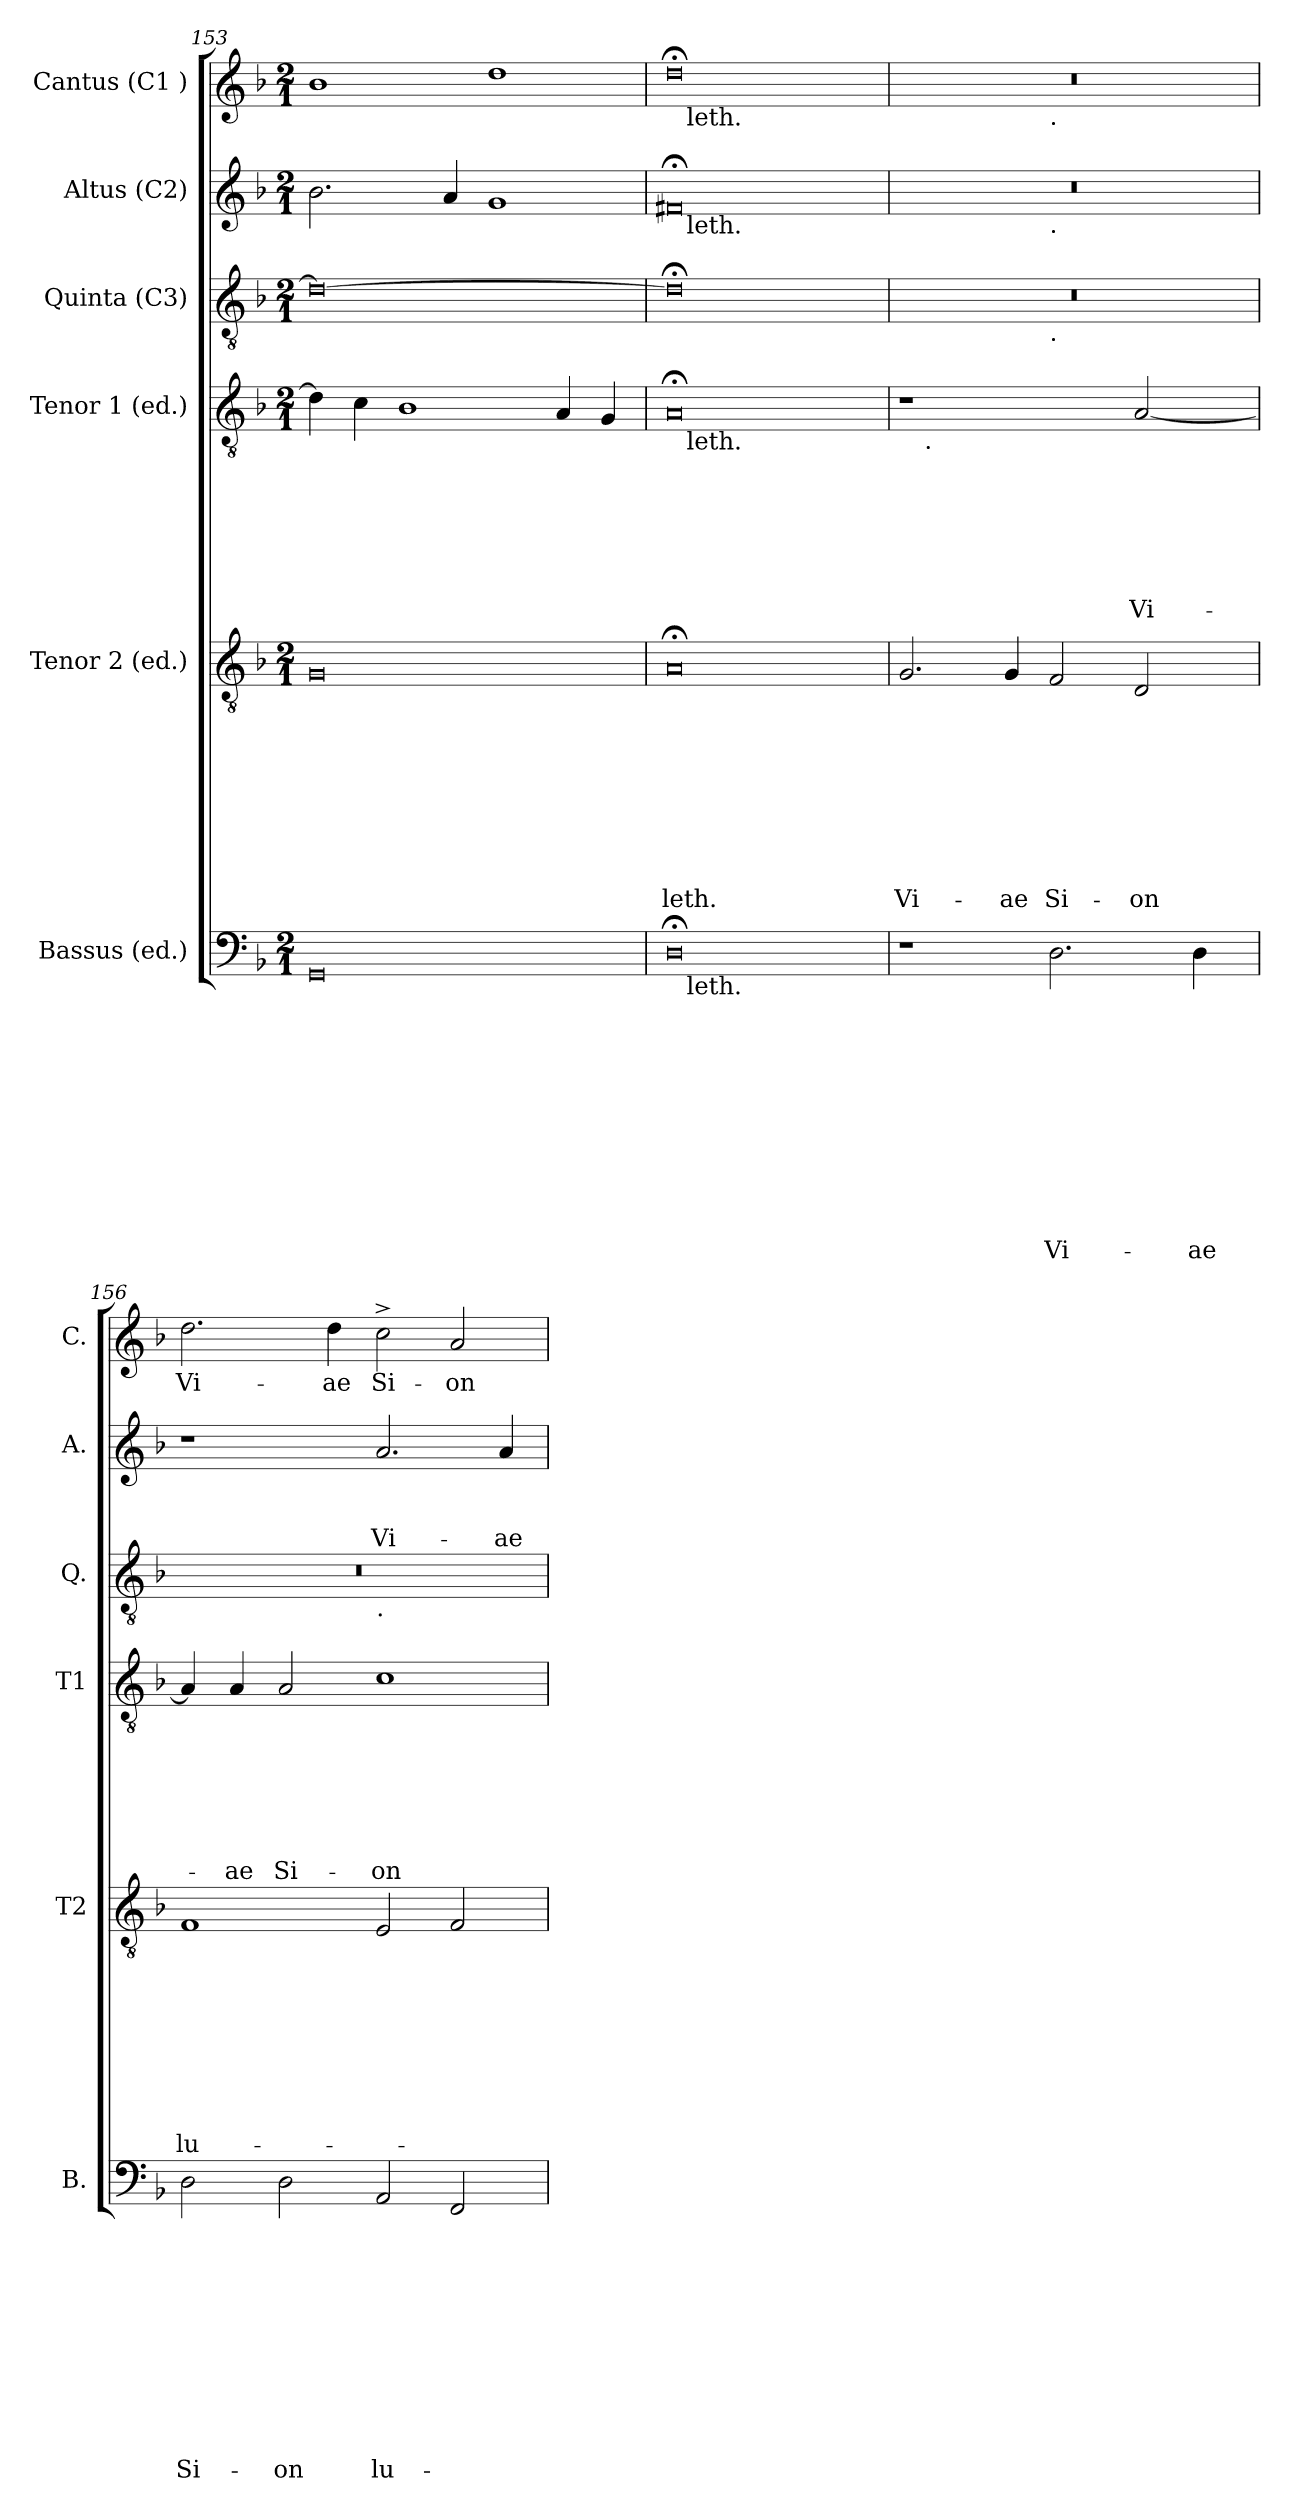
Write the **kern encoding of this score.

**kern	**text	**text	**text	**text	**text	**text	**text	**text	**text	**text	**text	**kern	**text	**text	**text	**text	**text	**text	**text	**text	**text	**kern	**text	**text	**text	**text	**text	**text	**text	**kern	**kern	**text	**text	**text	**kern	**text
*part6	*part6	*part6	*part6	*part6	*part6	*part6	*part6	*part6	*part6	*part6	*part6	*part5	*part5	*part5	*part5	*part5	*part5	*part5	*part5	*part5	*part5	*part4	*part4	*part4	*part4	*part4	*part4	*part4	*part4	*part3	*part2	*part2	*part2	*part2	*part1	*part1
*staff6	*staff6	*staff6	*staff6	*staff6	*staff6	*staff6	*staff6	*staff6	*staff6	*staff6	*staff6	*staff5	*staff5	*staff5	*staff5	*staff5	*staff5	*staff5	*staff5	*staff5	*staff5	*staff4	*staff4	*staff4	*staff4	*staff4	*staff4	*staff4	*staff4	*staff3	*staff2	*staff2	*staff2	*staff2	*staff1	*staff1
*I"Bassus (ed.)	*	*	*	*	*	*	*	*	*	*	*	*I"Tenor 2 (ed.)	*	*	*	*	*	*	*	*	*	*I"Tenor 1 (ed.)	*	*	*	*	*	*	*	*I"Quinta (C3)	*I"Altus (C2)	*	*	*	*I"Cantus (C1 )	*
*I'B.	*	*	*	*	*	*	*	*	*	*	*	*I'T2	*	*	*	*	*	*	*	*	*	*I'T1	*	*	*	*	*	*	*	*I'Q.	*I'A.	*	*	*	*I'C.	*
*clefF4	*	*	*	*	*	*	*	*	*	*	*	*clefGv2	*	*	*	*	*	*	*	*	*	*clefGv2	*	*	*	*	*	*	*	*clefGv2	*clefG2	*	*	*	*clefG2	*
*k[b-]	*	*	*	*	*	*	*	*	*	*	*	*k[b-]	*	*	*	*	*	*	*	*	*	*k[b-]	*	*	*	*	*	*	*	*k[b-]	*k[b-]	*	*	*	*k[b-]	*
*F:	*	*	*	*	*	*	*	*	*	*	*	*F:	*	*	*	*	*	*	*	*	*	*F:	*	*	*	*	*	*	*	*F:	*F:	*	*	*	*F:	*
*M2/1	*	*	*	*	*	*	*	*	*	*	*	*M2/1	*	*	*	*	*	*	*	*	*	*M2/1	*	*	*	*	*	*	*	*M2/1	*M2/1	*	*	*	*M2/1	*
=153	=153	=153	=153	=153	=153	=153	=153	=153	=153	=153	=153	=153	=153	=153	=153	=153	=153	=153	=153	=153	=153	=153	=153	=153	=153	=153	=153	=153	=153	=153	=153	=153	=153	=153	=153	=153
0GG	.	.	.	.	.	.	.	.	.	.	.	0G	.	.	.	.	.	.	.	.	.	4d\]	.	.	.	.	.	.	.	0d_	2.b-\	.	.	.	1b-	.
.	.	.	.	.	.	.	.	.	.	.	.	.	.	.	.	.	.	.	.	.	.	4c\	.	.	.	.	.	.	.	.	.	.	.	.	.	.
.	.	.	.	.	.	.	.	.	.	.	.	.	.	.	.	.	.	.	.	.	.	1B-	.	.	.	.	.	.	.	.	.	.	.	.	.	.
.	.	.	.	.	.	.	.	.	.	.	.	.	.	.	.	.	.	.	.	.	.	.	.	.	.	.	.	.	.	.	4a/	.	.	.	.	.
.	.	.	.	.	.	.	.	.	.	.	.	.	.	.	.	.	.	.	.	.	.	.	.	.	.	.	.	.	.	.	1g	.	.	.	1dd	.
.	.	.	.	.	.	.	.	.	.	.	.	.	.	.	.	.	.	.	.	.	.	4A/	.	.	.	.	.	.	.	.	.	.	.	.	.	.
.	.	.	.	.	.	.	.	.	.	.	.	.	.	.	.	.	.	.	.	.	.	4G/	.	.	.	.	.	.	.	.	.	.	.	.	.	.
=154	=154	=154	=154	=154	=154	=154	=154	=154	=154	=154	=154	=154	=154	=154	=154	=154	=154	=154	=154	=154	=154	=154	=154	=154	=154	=154	=154	=154	=154	=154	=154	=154	=154	=154	=154	=154
!	!	!	!	!	!	!	!	!	!	!	!	!	!	!	!	!	!	!	!	!	!LO:LY:b	!	!	!	!	!	!	!	!	!	!	!	!	!	!	!
*^	*	*	*	*	*	*	*	*	*	*	*	*	*	*	*	*	*	*	*	*	*	*^	*	*	*	*	*	*	*	*	*^	*	*	*	*^	*
0D;<	16ryy	.	.	.	.	.	.	.	.	.	.	.	0A;	.	.	.	.	.	.	.	.	-leth.	0A;	16ryy	.	.	.	.	.	.	.	0d;<]	0f#X;	16ryy	.	.	.	0dd;<	16ryy	.
!	!	!	!	!	!	!	!	!	!	!	!	!	!	!	!	!	!	!	!	!	!	!	!	!	!	!	!	!	!	!	!	!	!	!	!	!	!	!	!LO:TX:b:t=leth.	!
!	!	!	!	!	!	!	!	!	!	!	!	!	!	!	!	!	!	!	!	!	!	!	!	!	!	!	!	!	!	!	!	!	!	!LO:TX:b:t=leth.	!	!	!	!	!	!
!	!	!	!	!	!	!	!	!	!	!	!	!	!	!	!	!	!	!	!	!	!	!	!	!LO:TX:b:t=leth.	!	!	!	!	!	!	!	!	!	!	!	!	!	!	!	!
!	!LO:TX:b:t=leth.	!	!	!	!	!	!	!	!	!	!	!	!	!	!	!	!	!	!	!	!	!	!	!	!	!	!	!	!	!	!	!	!	!	!	!	!	!	!	!
.	1ryy	.	.	.	.	.	.	.	.	.	.	.	.	.	.	.	.	.	.	.	.	.	.	1ryy	.	.	.	.	.	.	.	.	.	1ryy	.	.	.	.	1ryy	.
.	2...ryy	.	.	.	.	.	.	.	.	.	.	.	.	.	.	.	.	.	.	.	.	.	.	2...ryy	.	.	.	.	.	.	.	.	.	2...ryy	.	.	.	.	2...ryy	.
!!LO:LB:g=z	!!
=155	=155	=155	=155	=155	=155	=155	=155	=155	=155	=155	=155	=155	=155	=155	=155	=155	=155	=155	=155	=155	=155	=155	=155	=155	=155	=155	=155	=155	=155	=155	=155	=155	=155	=155	=155	=155	=155	=155	=155	=155
!	!	!	!	!	!	!	!	!	!	!	!	!	!	!	!	!	!	!	!	!	!	!LO:LY:b	!	!	!	!	!	!	!	!	!	!	!	!	!	!	!	!	!	!
*v	*v	*	*	*	*	*	*	*	*	*	*	*	*	*	*	*	*	*	*	*	*	*	*	*	*	*	*	*	*	*	*	*^	*	*	*	*	*	*	*	*
1r	.	.	.	.	.	.	.	.	.	.	.	2.G/	.	.	.	.	.	.	.	.	Vi-	1r	16.ryy	.	.	.	.	.	.	.	0r	1ryy	0r	1ryy	.	.	.	0r	1ryy	.
!	!	!	!	!	!	!	!	!	!	!	!	!	!	!	!	!	!	!	!	!	!	!	!LO:TX:b:t=.	!	!	!	!	!	!	!	!	!	!	!	!	!	!	!	!	!
.	.	.	.	.	.	.	.	.	.	.	.	.	.	.	.	.	.	.	.	.	.	.	1ryy	.	.	.	.	.	.	.	.	.	.	.	.	.	.	.	.	.
!	!	!	!	!	!	!	!	!	!	!	!	!	!	!	!	!	!	!	!	!	!LO:LY:b	!	!	!	!	!	!	!	!	!	!	!	!	!	!	!	!	!	!	!
.	.	.	.	.	.	.	.	.	.	.	.	4G/	.	.	.	.	.	.	.	.	-ae	.	.	.	.	.	.	.	.	.	.	.	.	.	.	.	.	.	.	.
!	!	!	!	!	!	!	!	!	!	!	!	!	!	!	!	!	!	!	!	!	!	!	!	!	!	!	!	!	!	!	!	!	!	!	!	!	!	!	!LO:TX:b:t=.	!
!	!	!	!	!	!	!	!	!	!	!	!	!	!	!	!	!	!	!	!	!	!	!	!	!	!	!	!	!	!	!	!	!	!	!LO:TX:b:t=.	!	!	!	!	!	!
!	!	!	!	!	!	!	!	!	!	!	!	!	!	!	!	!	!	!	!	!	!	!	!	!	!	!	!	!	!	!	!	!LO:TX:b:t=.	!	!	!	!	!	!	!	!
!	!	!	!	!	!	!	!	!	!	!	!LO:LY:b	!	!	!	!	!	!	!	!	!	!LO:LY:b	!	!	!	!	!	!	!	!	!	!	!	!	!	!	!	!	!	!	!
2.D\	.	.	.	.	.	.	.	.	.	.	-Vi-	2F/	.	.	.	.	.	.	.	.	Si-	2ryy	.	.	.	.	.	.	.	.	.	1ryy	.	1ryy	.	.	.	.	1ryy	.
.	.	.	.	.	.	.	.	.	.	.	.	.	.	.	.	.	.	.	.	.	.	.	2ryy	.	.	.	.	.	.	.	.	.	.	.	.	.	.	.	.	.
!	!	!	!	!	!	!	!	!	!	!	!	!	!	!	!	!	!	!	!	!	!LO:LY:b	!	!	!	!	!	!	!	!	!LO:LY:b	!	!	!	!	!	!	!	!	!	!
.	.	.	.	.	.	.	.	.	.	.	.	2D/	.	.	.	.	.	.	.	.	-on	[<2A/	.	.	.	.	.	.	.	-Vi-	.	.	.	.	.	.	.	.	.	.
.	.	.	.	.	.	.	.	.	.	.	.	.	.	.	.	.	.	.	.	.	.	.	4ryy	.	.	.	.	.	.	.	.	.	.	.	.	.	.	.	.	.
!	!	!	!	!	!	!	!	!	!	!	!LO:LY:b	!	!	!	!	!	!	!	!	!	!	!	!	!	!	!	!	!	!	!	!	!	!	!	!	!	!	!	!	!
4D\	.	.	.	.	.	.	.	.	.	.	-ae	.	.	.	.	.	.	.	.	.	.	.	.	.	.	.	.	.	.	.	.	.	.	.	.	.	.	.	.	.
.	.	.	.	.	.	.	.	.	.	.	.	.	.	.	.	.	.	.	.	.	.	.	8ryy	.	.	.	.	.	.	.	.	.	.	.	.	.	.	.	.	.
.	.	.	.	.	.	.	.	.	.	.	.	.	.	.	.	.	.	.	.	.	.	.	32ryy	.	.	.	.	.	.	.	.	.	.	.	.	.	.	.	.	.
=156	=156	=156	=156	=156	=156	=156	=156	=156	=156	=156	=156	=156	=156	=156	=156	=156	=156	=156	=156	=156	=156	=156	=156	=156	=156	=156	=156	=156	=156	=156	=156	=156	=156	=156	=156	=156	=156	=156	=156	=156
!	!	!	!	!	!	!	!	!	!	!	!LO:LY:b	!	!	!	!	!	!	!	!	!	!LO:LY:b	!	!	!	!	!	!	!	!	!	!	!	!	!	!	!	!	!	!	!LO:LY:b
*	*	*	*	*	*	*	*	*	*	*	*	*	*	*	*	*	*	*	*	*	*	*	*	*	*	*	*	*	*	*	*	*	*v	*v	*	*	*	*	*	*
*	*	*	*	*	*	*	*	*	*	*	*	*	*	*	*	*	*	*	*	*	*	*v	*v	*	*	*	*	*	*	*	*	*	*	*	*	*	*v	*v	*
2D\	.	.	.	.	.	.	.	.	.	.	Si-	1F	.	.	.	.	.	.	.	.	lu-	4A/]	.	.	.	.	.	.	.	0r	1ryy	1r	.	.	.	2.dd\	-Vi-
!	!	!	!	!	!	!	!	!	!	!	!	!	!	!	!	!	!	!	!	!	!	!	!	!	!	!	!	!	!LO:LY:b	!	!	!	!	!	!	!	!
.	.	.	.	.	.	.	.	.	.	.	.	.	.	.	.	.	.	.	.	.	.	4A/	.	.	.	.	.	.	-ae	.	.	.	.	.	.	.	.
!	!	!	!	!	!	!	!	!	!	!	!LO:LY:b	!	!	!	!	!	!	!	!	!	!	!	!	!	!	!	!	!	!LO:LY:b	!	!	!	!	!	!	!	!
2D\	.	.	.	.	.	.	.	.	.	.	-on	.	.	.	.	.	.	.	.	.	.	2A/	.	.	.	.	.	.	Si-	.	.	.	.	.	.	.	.
!	!	!	!	!	!	!	!	!	!	!	!	!	!	!	!	!	!	!	!	!	!	!	!	!	!	!	!	!	!	!	!	!	!	!	!	!	!LO:LY:b
.	.	.	.	.	.	.	.	.	.	.	.	.	.	.	.	.	.	.	.	.	.	.	.	.	.	.	.	.	.	.	.	.	.	.	.	4dd\	-ae
!	!	!	!	!	!	!	!	!	!	!	!	!	!	!	!	!	!	!	!	!	!	!	!	!	!	!	!	!	!	!	!LO:TX:b:t=.	!	!	!	!	!	!
!	!	!	!	!	!	!	!	!	!	!	!LO:LY:b	!	!	!	!	!	!	!	!	!	!	!	!	!	!	!	!	!	!LO:LY:b	!	!	!	!	!	!LO:LY:b	!	!LO:LY:b
2AA/	.	.	.	.	.	.	.	.	.	.	lu-	2E/	.	.	.	.	.	.	.	.	.	1c	.	.	.	.	.	.	-on	.	1ryy	2.a/	.	.	Vi-	2cc^>\	Si-
!	!	!	!	!	!	!	!	!	!	!	!	!	!	!	!	!	!	!	!	!	!	!	!	!	!	!	!	!	!	!	!	!	!	!	!	!	!LO:LY:b
2FF/	.	.	.	.	.	.	.	.	.	.	.	2F/	.	.	.	.	.	.	.	.	.	.	.	.	.	.	.	.	.	.	.	.	.	.	.	2a/	-on
!	!	!	!	!	!	!	!	!	!	!	!	!	!	!	!	!	!	!	!	!	!	!	!	!	!	!	!	!	!	!	!	!	!	!	!LO:LY:b	!	!
.	.	.	.	.	.	.	.	.	.	.	.	.	.	.	.	.	.	.	.	.	.	.	.	.	.	.	.	.	.	.	.	4a/	.	.	-ae	.	.
*	*	*	*	*	*	*	*	*	*	*	*	*	*	*	*	*	*	*	*	*	*	*	*	*	*	*	*	*	*	*v	*v	*	*	*	*	*	*
=	=	=	=	=	=	=	=	=	=	=	=	=	=	=	=	=	=	=	=	=	=	=	=	=	=	=	=	=	=	=	=	=	=	=	=	=
*-	*-	*-	*-	*-	*-	*-	*-	*-	*-	*-	*-	*-	*-	*-	*-	*-	*-	*-	*-	*-	*-	*-	*-	*-	*-	*-	*-	*-	*-	*-	*-	*-	*-	*-	*-	*-
